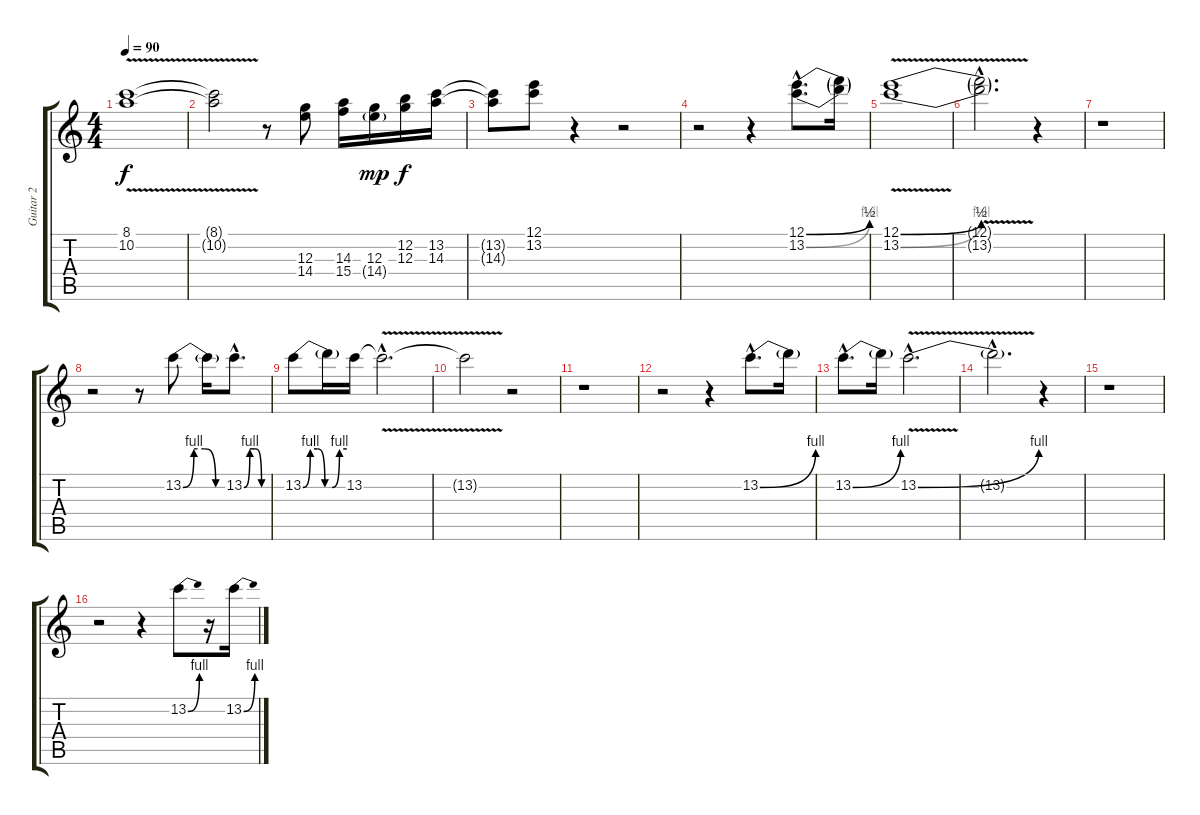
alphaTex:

\track ("Guitar 2" "Guitar 2") {instrument electricguitarjazz}
\staff {score tabs}
\tuning (E4 B3 G3 D3 A2 E2) {hide}
\ts (4 4)
\tempo 90
\clef g2
\ks c
(8.1{v t} 10.2{v t}).1{dy f} |
(8.1{v t} 10.2{v t}).2 r.8 (12.3 14.4).8 (14.3 15.4).16 (12.3 14.4{g}).16{dy mp} (12.2 12.3).16{dy f} (13.2 14.3).16 |
(13.2{t} 14.3{t}).8 (12.1 13.2).8 r.4 r.2 |
r.2 r.4 (12.1{be (bend 0 0 60 2) hac} 13.2{be (bend 0 0 60 4) hac}).8{d} (12.1{t} 13.2{t}).16 |
(12.1{be (bend 0 0 60 2) v} 13.2{be (bend 0 0 60 4) v}).1 |
(12.1{v hac t} 13.2{v hac t}).2{d} r.4 |
r.1 |
r.2 r.8 13.2{be (custom 0 0 15 4 30 4 45 0 60 0)}.8 13.2{t}.16 13.2{be (custom 0 0 15 4 30 4 45 0 60 0) hac}.8{d} |
13.2{be (custom 0 0 10 4 20 4 30 0 40 0 50 4 60 4)}.8 13.2{t}.16 13.2.16 13.2{v hac t}.2{d} |
13.2{v t}.2 r.2 |
r.1 |
r.2 r.4 13.2{be (bend 0 0 60 4) hac}.8{d} 13.2{t}.16 |
13.2{be (bend 0 0 60 4) hac}.8{d} 13.2{t}.16 13.2{be (bend 0 0 60 4) v hac}.2{d} |
13.2{hac t}.2{d} r.4 |
r.1 |
r.2 r.4 13.2{be (bend 0 0 60 4)}.8 r.16 13.2{be (bend 0 0 60 4)}.16
